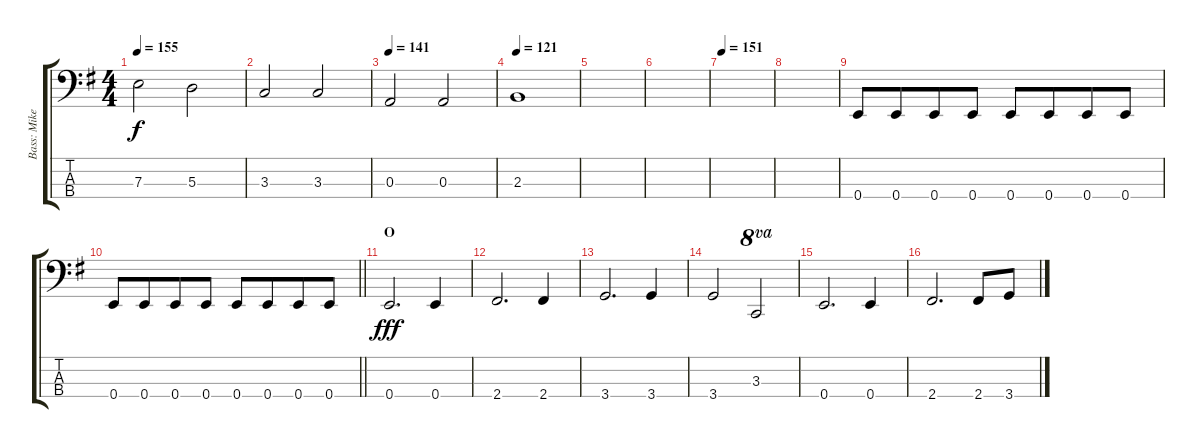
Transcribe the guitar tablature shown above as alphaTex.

\track ("Bass: Mike" "Bass: Mike") {instrument electricbassfinger}
\staff {score tabs}
\tuning (G2 D2 A1 E1) {hide}
\ts (4 4)
\tempo 155
\clef f4
\ks g
7.3.2{dy f} 5.3.2 |
3.3.2 3.3.2 |
\tempo 141
0.3.2 0.3.2 |
\tempo 121
2.3.1 |
|
|
\tempo 151
|
|
0.4.8 0.4.8{beam merge} 0.4.8 0.4.8 0.4.8 0.4.8{beam merge} 0.4.8 0.4.8 |
\barLineRight lightlight
0.4.8 0.4.8{beam merge} 0.4.8 0.4.8 0.4.8 0.4.8{beam merge} 0.4.8 0.4.8 |
\section ("" "O")
0.4.2{d dy fff} 0.4.4 |
2.4.2{d} 2.4.4 |
3.4.2{d} 3.4.4 |
3.4.2 3.3.2{ot 8va} |
0.4.2{d} 0.4.4 |
2.4.2{d} 2.4.8 3.4.8
